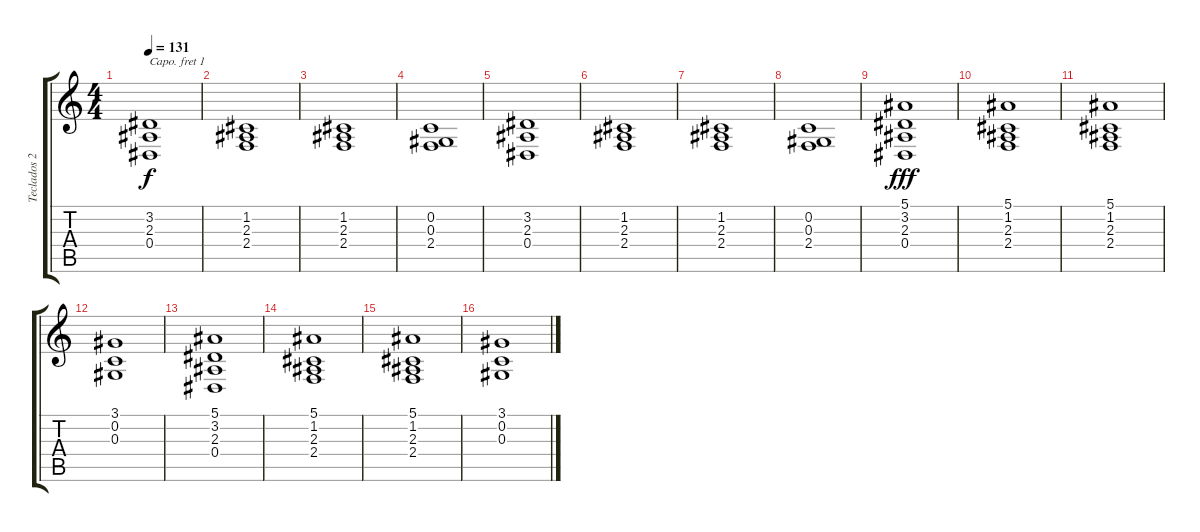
\track ("Teclados 2" "Teclados 2") {instrument synthstrings1}
\staff {score tabs}
\capo 1
\tuning (E4 B3 G3 D3 A2 E2) {hide}
\ts (4 4)
\tempo 131
\clef g2
\ks c
(3.2 2.3 0.4).1{dy f} |
(1.2 2.3 2.4).1 |
(1.2 2.3 2.4).1 |
(0.2 0.3 2.4).1 |
(3.2 2.3 0.4).1 |
(1.2 2.3 2.4).1 |
(1.2 2.3 2.4).1 |
(0.2 0.3 2.4).1 |
(5.1 3.2 2.3 0.4).1{dy fff volume 11} |
(5.1 1.2 2.3 2.4).1 |
(5.1 1.2 2.3 2.4).1 |
(3.1 0.2 0.3).1 |
(5.1 3.2 2.3 0.4).1 |
(5.1 1.2 2.3 2.4).1 |
(5.1 1.2 2.3 2.4).1 |
(3.1 0.2 0.3).1
